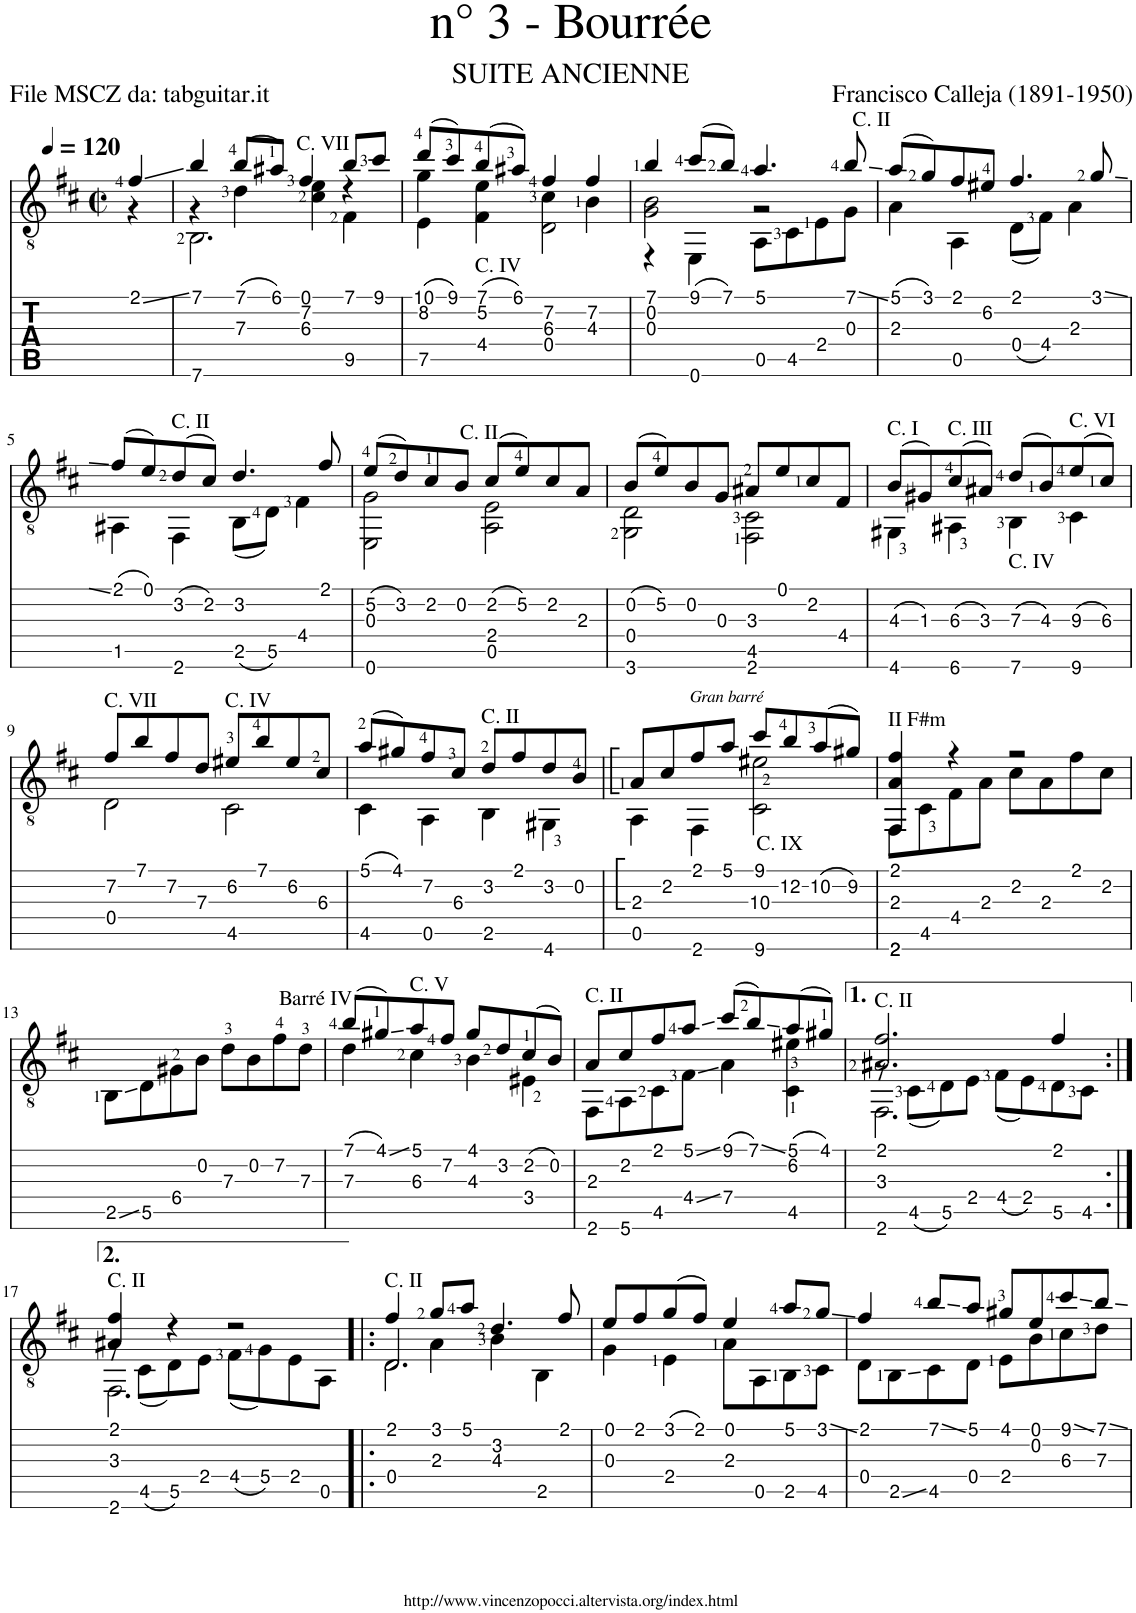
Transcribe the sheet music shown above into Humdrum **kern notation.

**kern	**kern
*part1	*part1
*staff2	*staff1
*I"Guitar	*
*I'Guit.	*
*stria6	*
*	*clefGv2
*k[f#c#]	*k[f#c#]
*M2/2	*M2/2
*met(c|)	*met(c|)
*MM120	*MM120
=	=
*^	*^
4f#	4r	4f#/	4r
=1	=1	=1	=1
*	*^	*	*^
4b	4r	2.BB	4b/	4r	2.BB\
8bL	4d	.	(8b/L	4d\	.
8a#J	.	.	8a#X/J)	.	.
4f#	4c# 4e	.	4f#/	4c#\ 4e\	.
!	!	!	!LO:TX:a:t=C. VII	!	!
8bL	4r	4F#	8b/L	4r	4F#\
8cc#J	.	.	8cc#/J	.	.
=2	=2	=2	=2	=2	=2
8ddL	4E	4g	(8dd/L	4E\	4g\
8cc#	.	.	8cc#/)	.	.
!LO:TX:a:t=C. IV	!	!	!	!	!
8b	4F#	4e	(8b/	4F#\	4e\
8a#J	.	.	8a#X/J)	.	.
4f#	2D	4c#	4f#/	2D\	4c#\
4f#	.	4B	4f#/	.	4B\
=3	=3	=3	=3	=3	=3
4b	2G 2B	4r	4b/	2G\ 2B\	4r
8cc#L	.	4EE	(8cc#/L	.	4EE\
8bJ	.	.	8b/J)	.	.
4.a	2r	8AAL	4.a/	2r	8AA\L
.	.	8C#	.	.	8C#\
.	.	8E	.	.	8E\
8b	.	8GJ	8b/	.	8G\J
=4	=4	=4	=4	=4	=4
!	!	!	!LO:TX:a:t=C. II	!	!
*	*v	*v	*	*	*
*	*	*	*v	*v
8aL	4A	(8a/L	4A\
8g	.	8g/)	.
8f#	4AA	8f#/	4AA\
8e#J	.	8e#X/J	.
4.f#	8DL	4.f#/	(8D\L
.	8F#J	.	8F#\J)
.	4A	.	4A\
8g	.	8g/	.
!!LO:LB:g=z	!!
=5	=5	=5	=5
8f#L	4AA#	(8f#/L	4AA#X\
8e	.	8e/)	.
!	!	!LO:TX:a:t=C. II	!
8d	4FF#	(8d/	4FF#\
8c#J	.	8c#/J)	.
4.d	8BBL	4.d/	(8BB\L
.	8DJ	.	8D\J)
.	4F#	.	4F#\
8f#	.	8f#/	.
=6	=6	=6	=6
8eL	2EE 2G	(8e/L	2EE\ 2G\
8d	.	8d/)	.
8c#	.	8c#/	.
8BJ	.	8B/J	.
!	!	!LO:TX:a:t=C. II	!
8c#L	2AA 2E	(8c#/L	2AA\ 2E\
8e	.	8e/)	.
8c#	.	8c#/	.
8AJ	.	8A/J	.
=7	=7	=7	=7
8BL	2GG 2D	(8B/L	2GG\ 2D\
8e	.	8e/)	.
8B	.	8B/	.
8GJ	.	8G/J	.
8A#L	2FF# 2C#	8A#X/L	2FF#\ 2C#\
8e	.	8e/	.
8c#	.	8c#/	.
8F#J	.	8F#/J	.
=8	=8	=8	=8
!	!	!LO:TX:a:t=C. I	!
8BL	4GG#	(8B/L	4GG#X\
8G#	.	8G#X/)	.
!	!	!LO:TX:a:t=C. III	!
8c#	4AA#	(8c#/	4AA#X\
8A#J	.	8A#X/J)	.
!LO:TX:a:t=C. IV	!	!	!
8dL	4BB	(8d/L	4BB\
8B	.	8B/)	.
!	!	!LO:TX:a:t=C. VI	!
8e	4C#	(8e/	4C#\
8c#J	.	8c#/J)	.
!!LO:LB:g=z	!!
=9	=9	=9	=9
!	!	!LO:TX:a:t=C. VII	!
8f#L	2D	8f#/L	2D\
8b	.	8b/	.
8f#	.	8f#/	.
8dJ	.	8d/J	.
!	!	!LO:TX:a:t=C. IV	!
8e#L	2C#	8e#X/L	2C#\
8b	.	8b/	.
8e#	.	8e#/	.
8c#J	.	8c#/J	.
=10	=10	=10	=10
8aL	4C#	(8a/L	4C#\
8g#	.	8g#X/)	.
8f#	4AA	8f#/	4AA\
8c#J	.	8c#/J	.
!	!	!LO:TX:a:t=C. II	!
8dL	4BB	8d/L	4BB\
8f#	.	8f#/	.
8d	4GG#	8d/	4GG#X\
8BJ	.	8B/J	.
=11	=11	=11	=11
8AL	4AA	8A/L	4AA\
8c#	.	8c#/	.
!	!	!LO:TX:a:i:t=Gran barré	!
8f#	4FF#	8f#/	4FF#\
8aJ	.	8a/J	.
!	!	!LO:TX:b:t=C. IX	!
8cc#L	2C# 2e#	8cc#/L	2C#\ 2e#X\
8b	.	8b/	.
8a	.	(8a/	.
8g#J	.	8g#X/J)	.
=12	=12	=12	=12
!	!	!LO:TX:a:t=II F#m	!
4FF# 4A 4f#	8FF#L	4FF#/ 4A/ 4f#/	8FF#\L
.	8C#	.	8C#\
4r	8F#	4r	8F#\
.	8AJ	.	8A\J
2r	8c#L	2r	8c#\L
.	8A	.	8A\
.	8f#	.	8f#\
.	8c#J	.	8c#\J
*v	*v	*	*
*	*v	*v
!!LO:LB:g=z
=13	=13
8BBL	8BB\L
8D	8D\
8G#	8G#X\
8BJ	8B\J
8dL	8d\L
8B	8B\
8f#	8f#\
8dJ	8d\J
=14	=14
*^	*^
!	!	!LO:TX:a:t=Barré IV	!
8bL	4d	(8b/L	4d\
8g#	.	8g#X/)	.
!	!	!LO:TX:a:t=C. V	!
8a	4c#	8a/	4c#\
8f#J	.	8f#/J	.
8g#L	4B	8g#/L	4B\
8d	.	8d/	.
8c#	4E#	(8c#/	4E#X\
8BJ	.	8B/J)	.
=15	=15	=15	=15
!	!	!LO:TX:a:t=C. II	!
8AL	8FF#L	8A/L	8FF#\L
8c#	8AA	8c#/	8AA\
8f#	8C#	8f#/	8C#\
8aJ	8F#J	8a/J	8F#\J
8cc#L	4A	(8cc#/L	4A\
8b	.	8b/)	.
8a	4C# 4e#	(8a/	4C#\ 4e#X\
8g#J	.	8g#X/J)	.
=16	=16	=16	=16
*	*^	*	*^
!	!	!	!LO:TX:a:t=C. II	!	!
2.A# 2.f#	8r	2.FF#	2.A#X/ 2.f#/	8r	2.FF#\
.	8C#L	.	.	(8C#\L	.
.	8D	.	.	8D\)	.
.	8EJ	.	.	8E\J	.
.	8F#L	.	.	(8F#\L	.
.	8E	.	.	8E\)	.
4f#	8D	4ryy	4f#/	8D\	4ryy
.	8C#J	.	.	8C#\J	.
!!LO:LB:g=z	!!	!!
=17:|!	=17:|!	=17:|!	=17:|!	=17:|!	=17:|!
!	!	!	!LO:TX:a:t=C. II	!	!
4A# 4f#	8r	2.FF#	4A#X/ 4f#/	8r	2.FF#\
.	8C#L	.	.	(8C#\L	.
4r	8D	.	4r	8D\)	.
.	8EJ	.	.	8E\J	.
2r	8F#L	.	2r	(8F#\L	.
.	8G	.	.	8G\)	.
.	8E	4ryy	.	8E\	4ryy
.	8AAJ	.	.	8AA\J	.
=18!|:	=18!|:	=18!|:	=18!|:	=18!|:	=18!|:
!	!	!	!LO:TX:a:t=C. II	!	!
!	!	!	!	!LO:N:head=open	!
4f#	4D	2.D	4f#/	4D/	2.D\
8gL	4A	.	8g/L	4A\	.
8aJ	.	.	8a/J	.	.
4.d	4B	.	4.d/	4B\	.
.	4ryy	4BB	.	4ryy	4BB\
8f#	.	.	8f#/	.	.
*	*v	*v	*	*	*
*	*	*	*v	*v
=19	=19	=19	=19
8eL	4G	8e/L	4G\
8f#	.	8f#/	.
8g	4E	(8g/	4E\
8f#J	.	8f#/J)	.
4e	8AL	4e/	8A\L
.	8AA	.	8AA\
8aL	8BB	8a/L	8BB\
8gJ	8C#J	8g/J	8C#\J
=20	=20	=20	=20
4f#	8DL	4f#/	8D\L
.	8BB	.	8BB\
8bL	8C#	8b/L	8C#\
8aJ	8DJ	8a/J	8D\J
8g#L	8EL	8g#X/L	8E\L
8e	8B	8e/	8B\
8cc#	8c#	8cc#/	8c#\
8bJ	8dJ	8b/J	8d\J
*v	*v	*	*
*	*v	*v
=	=
*-	*-
